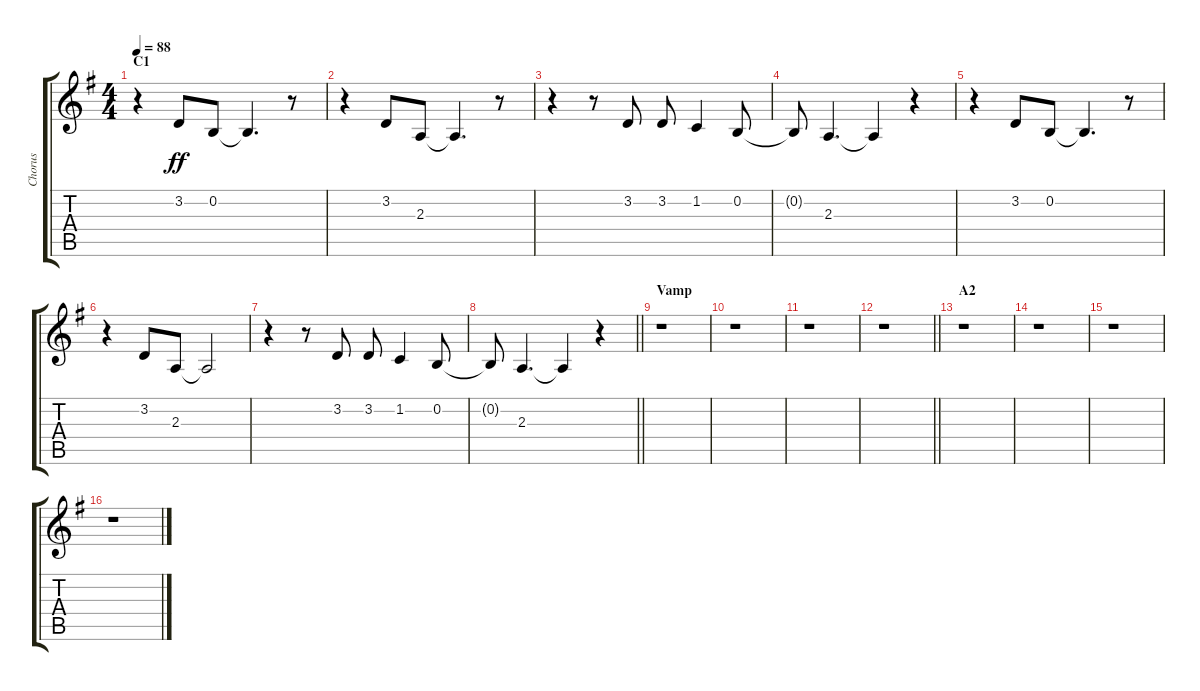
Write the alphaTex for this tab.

\track ("Chorus" "Chorus") {instrument voiceoohs}
\staff {score tabs}
\tuning (E4 B3 G3 D3 A2 E2) {hide}
\ts (4 4)
\section ("" "C1")
\tempo 88
\clef g2
\ks g
r.4{dy ff} 3.2.8 0.2.8 0.2{t}.4{d} r.8 |
r.4 3.2.8 2.3.8 2.3{t}.4{d} r.8 |
r.4 r.8 3.2.8 3.2.8 1.2.4 0.2.8 |
0.2{t}.8 2.3.4{d} 2.3{t}.4 r.4 |
r.4 3.2.8 0.2.8 0.2{t}.4{d} r.8 |
r.4 3.2.8 2.3.8 2.3{t}.2 |
r.4 r.8 3.2.8 3.2.8 1.2.4 0.2.8 |
\barLineRight lightlight
0.2{t}.8 2.3.4{d} 2.3{t}.4 r.4 |
\section ("" "Vamp")
r.1 |
r.1 |
r.1 |
\barLineRight lightlight
r.1 |
\section ("" "A2")
r.1 |
r.1 |
r.1 |
r.1
